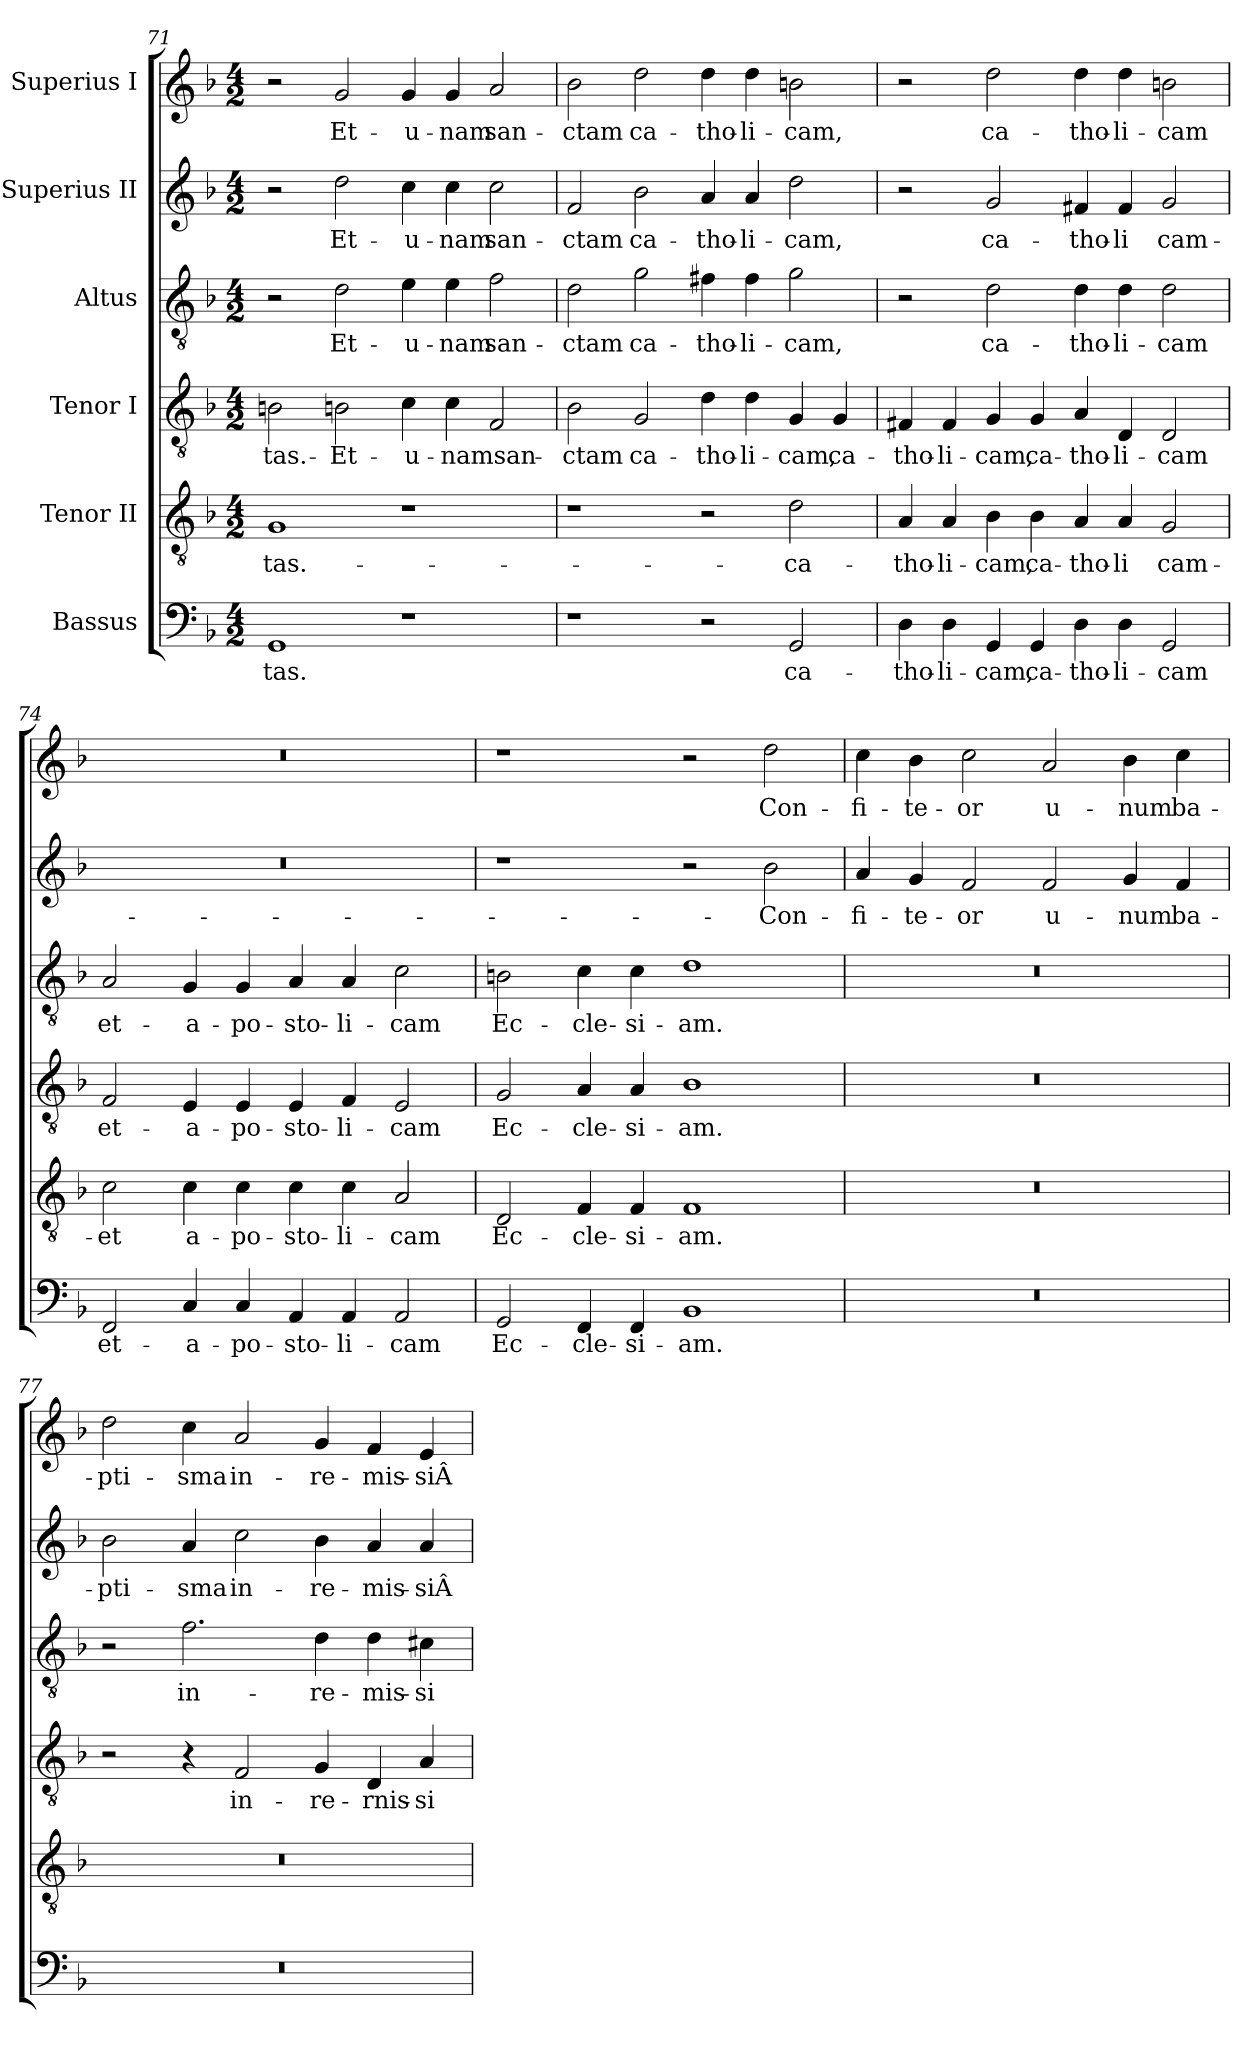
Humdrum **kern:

**kern	**text	**kern	**text	**kern	**text	**kern	**text	**kern	**text	**kern	**text
*part6	*part6	*part5	*part5	*part4	*part4	*part3	*part3	*part2	*part2	*part1	*part1
*staff6	*staff6	*staff5	*staff5	*staff4	*staff4	*staff3	*staff3	*staff2	*staff2	*staff1	*staff1
*I"Bassus	*	*I"Tenor II	*	*I"Tenor I	*	*I"Altus	*	*I"Superius II	*	*I"Superius I	*
*clefF4	*	*clefGv2	*	*clefGv2	*	*clefGv2	*	*clefG2	*	*clefG2	*
*k[b-]	*	*k[b-]	*	*k[b-]	*	*k[b-]	*	*k[b-]	*	*k[b-]	*
*M4/2	*	*M4/2	*	*M4/2	*	*M4/2	*	*M4/2	*	*M4/2	*
=71	=71	=71	=71	=71	=71	=71	=71	=71	=71	=71	=71
1GG/	-tas.	1G/	tas.-	2Bn\	tas.-	2r	.	2r	.	2r	.
.	.	.	.	2Bn\	Et-	2d\	Et-	2dd\	Et-	2g/	Et-
1r	.	1r	.	4c\	u-	4e\	u-	4cc\	u-	4g/	u-
.	.	.	.	4c\	-namsan-	4e\	-nam	4cc\	-nam	4g/	-nam
.	.	.	.	2F/	.	2f\	san-	2cc\	san-	2a/	san-
=72	=72	=72	=72	=72	=72	=72	=72	=72	=72	=72	=72
1r	.	1r	.	2B-\	-ctam	2d\	-ctam	2f/	-ctam	2b-\	-ctam
.	.	.	.	2G/	ca-	2g\	ca-	2b-\	ca-	2dd\	ca-
2r	.	2r	.	4d\	-tho-	4f#X\	-tho-	4a/	-tho-	4dd\	-tho-
.	.	.	.	4d\	-li-	4f#\	-li-	4a/	-li-	4dd\	-li-
2GG/	ca-	2d\	ca-	4G/	-cam,	2g\	-cam,	2dd\	-cam,	2bn\	-cam,
.	.	.	.	4G/	ca-	.	.	.	.	.	.
=73	=73	=73	=73	=73	=73	=73	=73	=73	=73	=73	=73
4D\	-tho-	4A/	-tho-	4F#X/	-tho-	2r	.	2r	.	2r	.
4D\	-li-	4A/	-li-	4F#/	-li-	.	.	.	.	.	.
4GG/	-cam,	4B-\	-cam,	4G/	-cam,	2d\	ca-	2g/	ca-	2dd\	ca-
4GG/	ca-	4B-\	ca-	4G/	ca-	.	.	.	.	.	.
4D\	-tho-	4A/	-tho-	4A/	-tho-	4d\	-tho-	4f#X/	-tho-	4dd\	-tho-
4D\	-li-	4A/	-li	4D/	-li-	4d\	-li-	4f#/	-li	4dd\	-li-
2GG/	-cam	2G/	cam-	2D/	-cam	2d\	-cam	2g/	cam-	2bn\	-cam
=74	=74	=74	=74	=74	=74	=74	=74	=74	=74	=74	=74
2FF/	et-	2c\	-et	2F/	et-	2A/	et-	0r	.	0r	.
4C/	a-	4c\	a-	4E/	a-	4G/	a-	.	.	.	.
4C/	-po-	4c\	-po-	4E/	-po-	4G/	-po-	.	.	.	.
4AA/	-sto-	4c\	-sto-	4E/	-sto-	4A/	-sto-	.	.	.	.
4AA/	-li-	4c\	-li-	4F/	-li-	4A/	-li-	.	.	.	.
2AA/	-cam	2A/	-cam	2E/	-cam	2c\	-cam	.	.	.	.
=75	=75	=75	=75	=75	=75	=75	=75	=75	=75	=75	=75
2GG/	Ec-	2D/	Ec-	2G/	Ec-	2Bn\	Ec-	1r	.	1r	.
4FF/	-cle-	4F/	-cle-	4A/	-cle-	4c\	-cle-	.	.	.	.
4FF/	-si-	4F/	-si-	4A/	-si-	4c\	-si-	.	.	.	.
1BB-/	-am.	1F/	-am.	1B-\	-am.	1d/	-am.	2r	.	2r	.
.	.	.	.	.	.	.	.	2b-\	Con-	2dd\	Con-
=76	=76	=76	=76	=76	=76	=76	=76	=76	=76	=76	=76
0r	.	0r	.	0r	.	0r	.	4a/	-fi-	4cc\	-fi-
.	.	.	.	.	.	.	.	4g/	-te-	4b-\	-te-
.	.	.	.	.	.	.	.	2f/	-or	2cc\	-or
.	.	.	.	.	.	.	.	2f/	u-	2a/	u-
.	.	.	.	.	.	.	.	4g/	-num	4b-\	-num
.	.	.	.	.	.	.	.	4f/	ba-	4cc\	ba-
=77	=77	=77	=77	=77	=77	=77	=77	=77	=77	=77	=77
0r	.	0r	.	2r	.	2r	.	2b-\	-pti-	2dd\	-pti-
.	.	.	.	4r	.	2.f\	in-	4a/	-sma	4cc\	-sma
.	.	.	.	2F/	in-	.	.	2cc\	in-	2a/	in-
.	.	.	.	4G/	re-	4d\	re-	4b-\	re-	4g/	re-
.	.	.	.	4D/	-rnis-	4d\	-mis-	4a/	-mis-	4f/	-mis-
.	.	.	.	4A/	-si-	4c#X\	-si-	4a/	-siÂ­-	4e/	-siÂ­-
=	=	=	=	=	=	=	=	=	=	=	=
*-	*-	*-	*-	*-	*-	*-	*-	*-	*-	*-	*-
